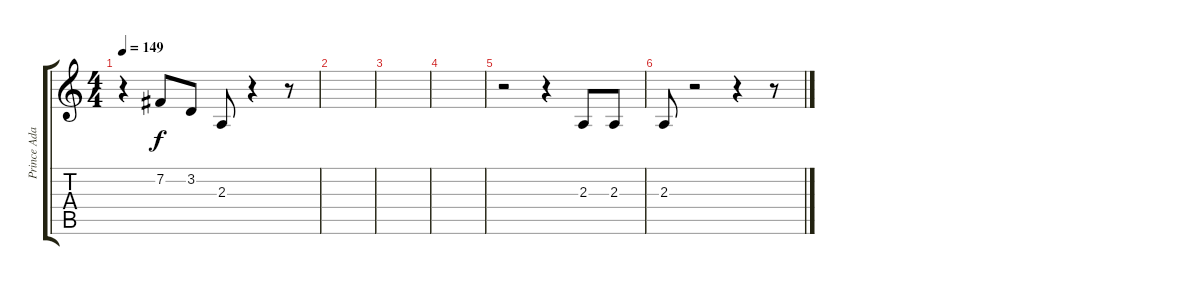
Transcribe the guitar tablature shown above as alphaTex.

\track ("Prince Adam" "Prince Ada") {instrument trumpet}
\staff {score tabs}
\tuning (E4 B3 G3 D3 A2 E2) {hide}
\ts (4 4)
\tempo 149
\clef g2
\ks c
r.4{dy f volume 9} 7.2.8 3.2.8 2.3.8 r.4 r.8 |
|
|
|
r.2 r.4 2.3.8 2.3.8 |
2.3.8 r.2 r.4 r.8
